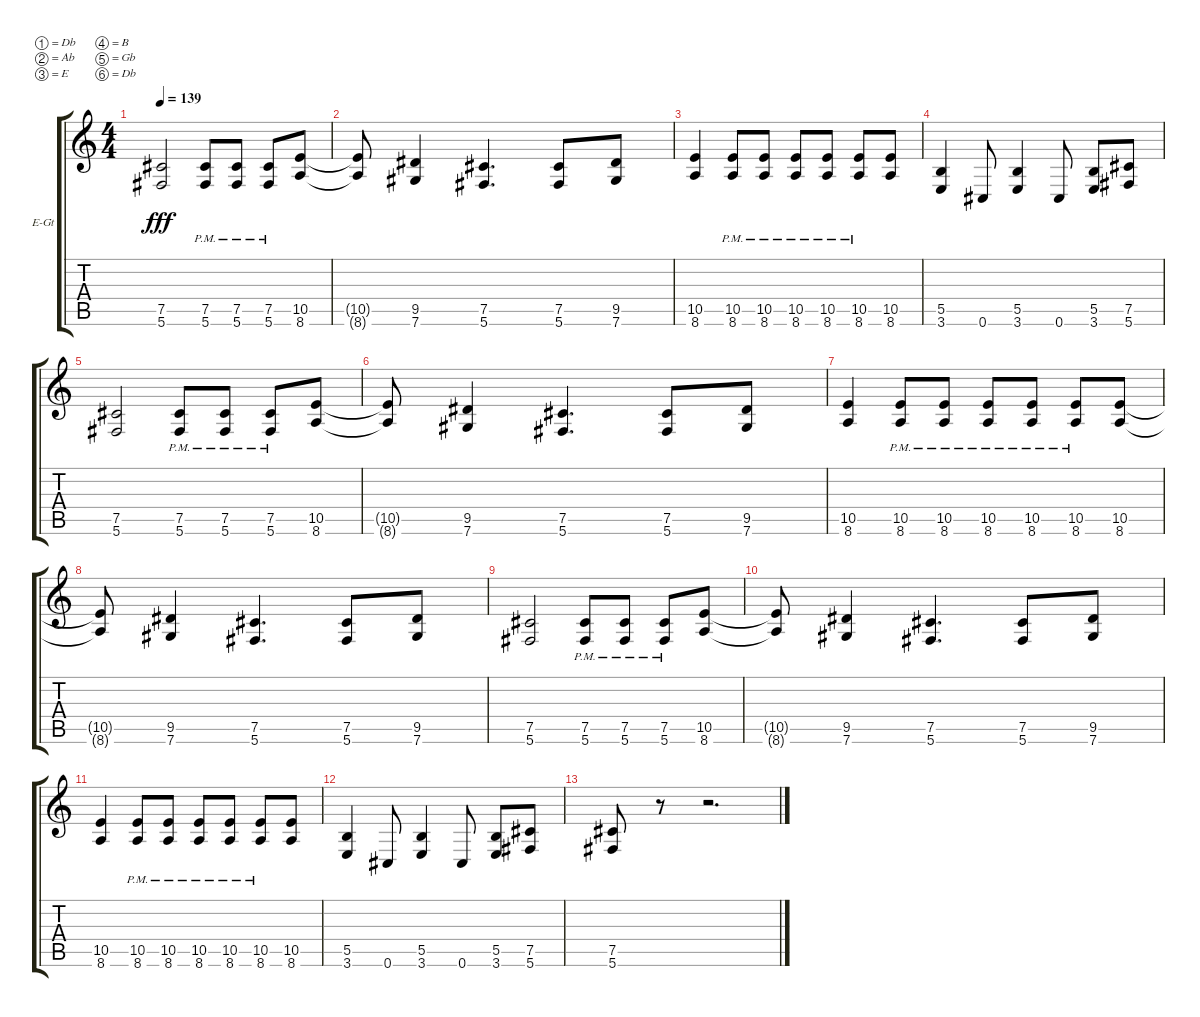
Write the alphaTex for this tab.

\bracketExtendMode groupsimilarinstruments
\firstSystemTrackNameOrientation horizontal
\otherSystemsTrackNameOrientation horizontal
\track ("Electric Guitar 2" "E-Gt") {instrument distortionguitar}
\staff {score tabs}
\tuning (Db4 Ab3 E3 B2 Gb2 Db2)
\ts (4 4)
\tempo 139
\clef g2
\ks c
(5.6 7.5).2{dy fff} (5.6{pm} 7.5{pm}).8 (5.6{pm} 7.5{pm}).8 (5.6{pm} 7.5{pm}).8 (8.6 10.5).8 |
(8.6{t} 10.5{t}).8 (7.6 9.5).4 (5.6 7.5).4{d} (5.6 7.5).8 (7.6 9.5).8 |
(8.6 10.5).4 (8.6{pm} 10.5{pm}).8 (8.6{pm} 10.5{pm}).8 (8.6{pm} 10.5{pm}).8 (8.6{pm} 10.5{pm}).8 (8.6{pm} 10.5{pm}).8 (8.6 10.5).8 |
(3.6 5.5).4 0.6.8 (3.6 5.5).4 0.6.8 (3.6 5.5).8 (5.6 7.5).8 |
(5.6 7.5).2 (5.6{pm} 7.5{pm}).8 (5.6{pm} 7.5{pm}).8 (5.6{pm} 7.5{pm}).8 (8.6 10.5).8 |
(8.6{t} 10.5{t}).8 (7.6 9.5).4 (5.6 7.5).4{d} (5.6 7.5).8 (7.6 9.5).8 |
(8.6 10.5).4 (8.6{pm} 10.5{pm}).8 (8.6{pm} 10.5{pm}).8 (8.6{pm} 10.5{pm}).8 (8.6{pm} 10.5{pm}).8 (8.6{pm} 10.5{pm}).8 (8.6 10.5).8 |
(8.6{t} 10.5{t}).8 (7.6 9.5).4 (5.6 7.5).4{d} (5.6 7.5).8 (7.6 9.5).8 |
(5.6 7.5).2 (5.6{pm} 7.5{pm}).8 (5.6{pm} 7.5{pm}).8 (5.6{pm} 7.5{pm}).8 (8.6 10.5).8 |
(8.6{t} 10.5{t}).8 (7.6 9.5).4 (5.6 7.5).4{d} (5.6 7.5).8 (7.6 9.5).8 |
(8.6 10.5).4 (8.6{pm} 10.5{pm}).8 (8.6{pm} 10.5{pm}).8 (8.6{pm} 10.5{pm}).8 (8.6{pm} 10.5{pm}).8 (8.6{pm} 10.5{pm}).8 (8.6 10.5).8 |
(3.6 5.5).4 0.6.8 (3.6 5.5).4 0.6.8 (3.6 5.5).8 (5.6 7.5).8 |
(5.6 7.5).8 r.8 r.2{d}
